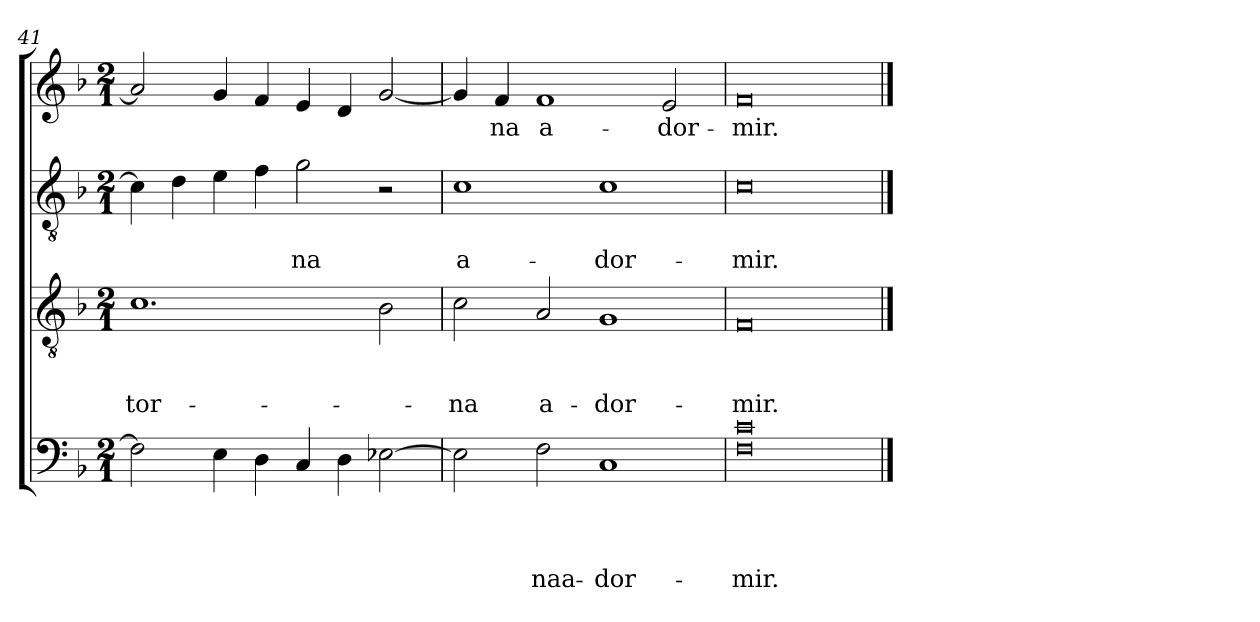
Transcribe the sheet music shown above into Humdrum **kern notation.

**kern	**text	**text	**text	**text	**kern	**text	**text	**text	**kern	**text	**text	**kern	**text
*part4	*part4	*part4	*part4	*part4	*part3	*part3	*part3	*part3	*part2	*part2	*part2	*part1	*part1
*staff4	*staff4	*staff4	*staff4	*staff4	*staff3	*staff3	*staff3	*staff3	*staff2	*staff2	*staff2	*staff1	*staff1
*clefF4	*	*	*	*	*clefGv2	*	*	*	*clefGv2	*	*	*clefG2	*
*k[b-]	*	*	*	*	*k[b-]	*	*	*	*k[b-]	*	*	*k[b-]	*
*F:	*	*	*	*	*F:	*	*	*	*F:	*	*	*F:	*
*M2/1	*	*	*	*	*M2/1	*	*	*	*M2/1	*	*	*M2/1	*
=41	=41	=41	=41	=41	=41	=41	=41	=41	=41	=41	=41	=41	=41
2F\]	.	.	.	.	1.c	.	.	tor-	4c\]	.	.	2a/]	.
.	.	.	.	.	.	.	.	.	4d\	.	.	.	.
4E\	.	.	.	.	.	.	.	.	4e\	.	.	4g/	.
4D\	.	.	.	.	.	.	.	.	4f\	.	.	4f/	.
4C/	.	.	.	.	.	.	.	.	2g\	.	-na	4e/	.
4D\	.	.	.	.	.	.	.	.	.	.	.	4d/	.
[2E-X\	.	.	.	.	2B-\	.	.	.	2r	.	.	[2g/	.
=42	=42	=42	=42	=42	=42	=42	=42	=42	=42	=42	=42	=42	=42
2E-\]	.	.	.	.	2c\	.	.	-na	1c	.	a-	4g/]	.
.	.	.	.	.	.	.	.	.	.	.	.	4f/	-na
2F\	.	.	.	-naa-	2A/	.	.	a-	.	.	.	1f	a-
1C	.	.	.	-dor-	1G	.	.	-dor-	1c	.	-dor-	.	.
.	.	.	.	.	.	.	.	.	.	.	.	2e/	-dor-
=43	=43	=43	=43	=43	=43	=43	=43	=43	=43	=43	=43	=43	=43
0F 0c	.	.	.	-mir.	0F	.	.	-mir.	0c	.	-mir.	0f	-mir.
==	==	==	==	==	==	==	==	==	==	==	==	==	==
*-	*-	*-	*-	*-	*-	*-	*-	*-	*-	*-	*-	*-	*-
